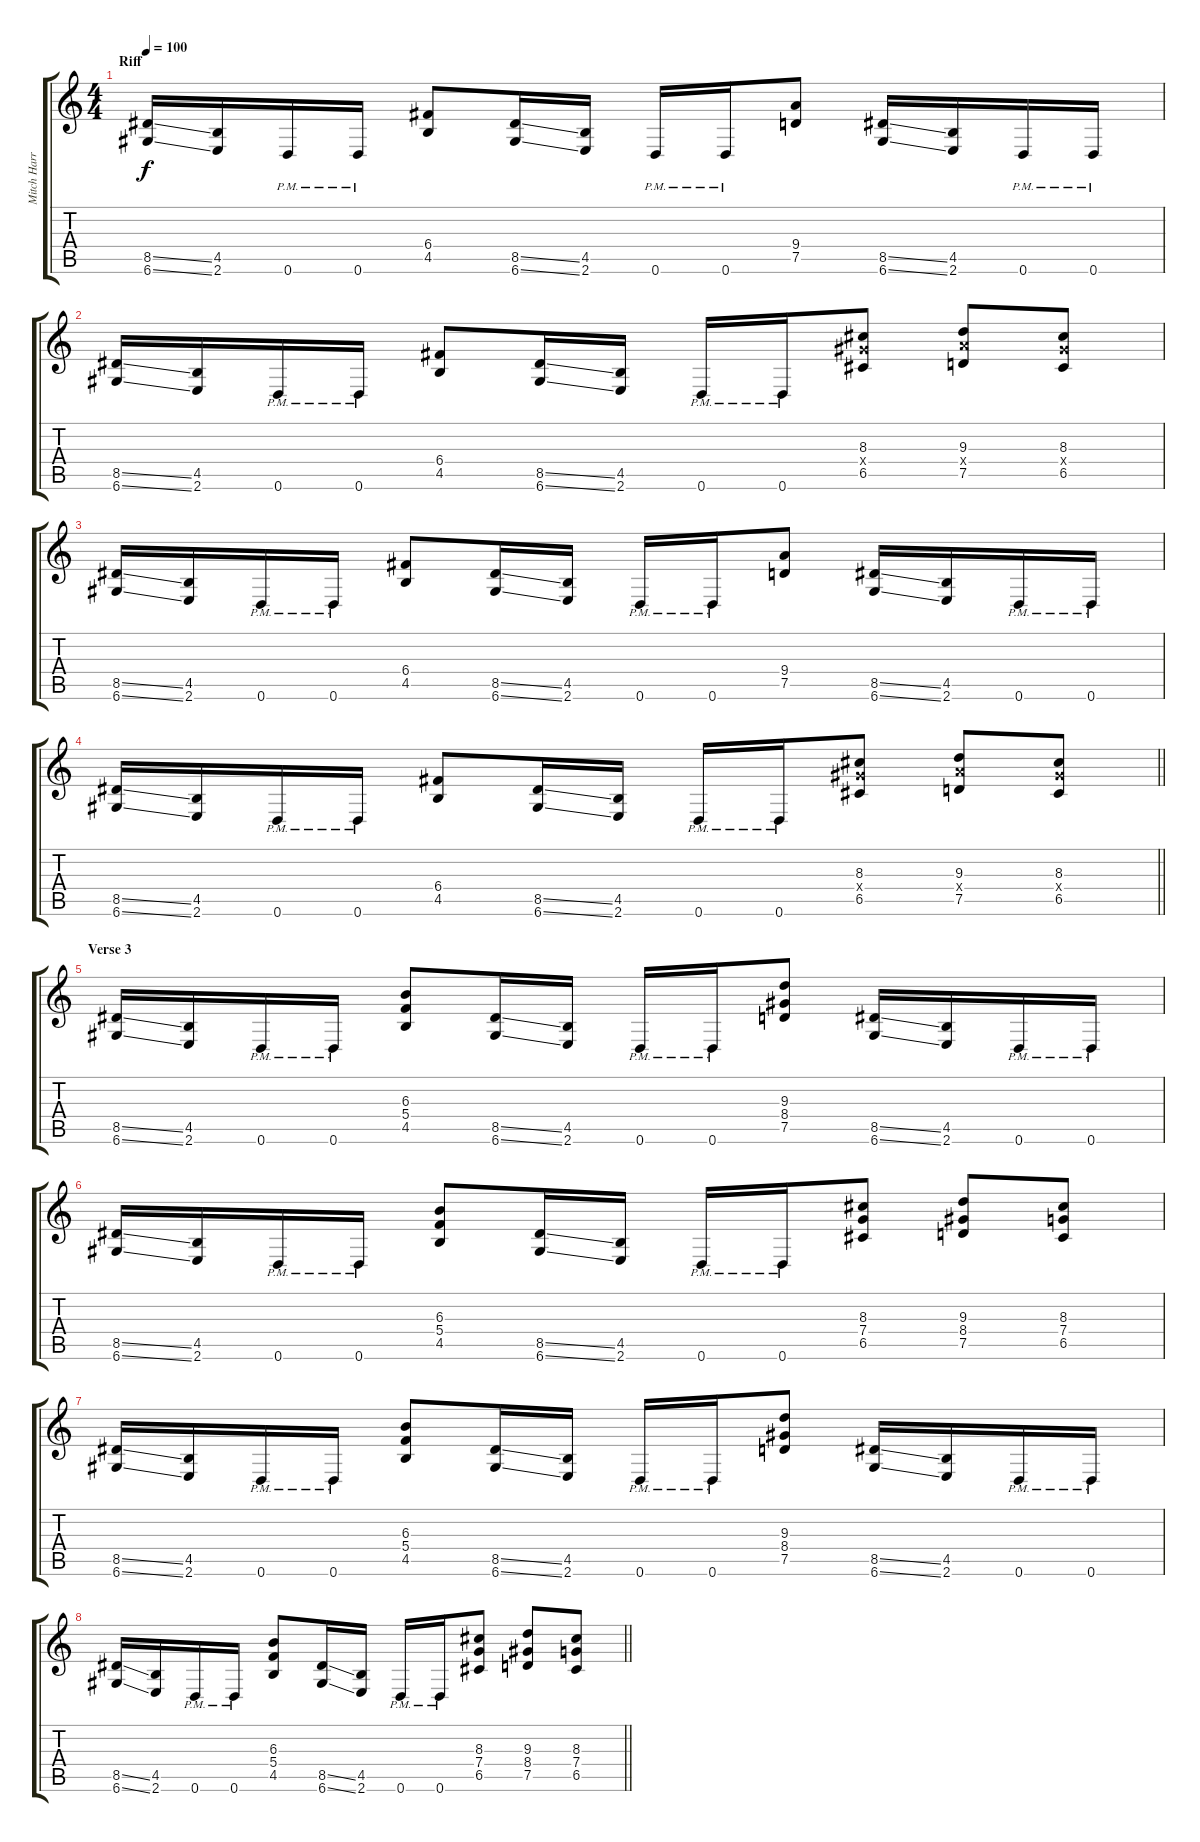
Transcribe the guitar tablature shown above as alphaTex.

\track ("Mitch Harris " "Mitch Harr") {instrument distortionguitar}
\staff {score tabs}
\tuning (D4 A3 F3 C3 G2 D2) {hide}
\ts (4 4)
\section ("" "Riff")
\tempo 100
\clef g2
\ks c
(8.5{ss} 6.6{ss}).16{dy f} (4.5 2.6).16 0.6{pm}.16 0.6{pm}.16 (6.4 4.5).8 (8.5{ss} 6.6{ss}).16 (4.5 2.6).16 0.6{pm}.16 0.6{pm}.16 (9.4 7.5).8 (8.5{ss} 6.6{ss}).16 (4.5 2.6).16 0.6{pm}.16 0.6{pm}.16 |
(8.5{ss} 6.6{ss}).16 (4.5 2.6).16 0.6{pm}.16 0.6{pm}.16 (6.4 4.5).8 (8.5{ss} 6.6{ss}).16 (4.5 2.6).16 0.6{pm}.16 0.6{pm}.16 (8.3 8.4{x} 6.5).8 (9.3 9.4{x} 7.5).8 (8.3 8.4{x} 6.5).8 |
(8.5{ss} 6.6{ss}).16 (4.5 2.6).16 0.6{pm}.16 0.6{pm}.16 (6.4 4.5).8 (8.5{ss} 6.6{ss}).16 (4.5 2.6).16 0.6{pm}.16 0.6{pm}.16 (9.4 7.5).8 (8.5{ss} 6.6{ss}).16 (4.5 2.6).16 0.6{pm}.16 0.6{pm}.16 |
\barLineRight lightlight
(8.5{ss} 6.6{ss}).16 (4.5 2.6).16 0.6{pm}.16 0.6{pm}.16 (6.4 4.5).8 (8.5{ss} 6.6{ss}).16 (4.5 2.6).16 0.6{pm}.16 0.6{pm}.16 (8.3 8.4{x} 6.5).8 (9.3 9.4{x} 7.5).8 (8.3 8.4{x} 6.5).8 |
\section ("" "Verse 3")
(8.5{ss} 6.6{ss}).16 (4.5 2.6).16 0.6{pm}.16 0.6{pm}.16 (6.3 5.4 4.5).8 (8.5{ss} 6.6{ss}).16 (4.5 2.6).16 0.6{pm}.16 0.6{pm}.16 (9.3 8.4 7.5).8 (8.5{ss} 6.6{ss}).16 (4.5 2.6).16 0.6{pm}.16 0.6{pm}.16 |
(8.5{ss} 6.6{ss}).16 (4.5 2.6).16 0.6{pm}.16 0.6{pm}.16 (6.3 5.4 4.5).8 (8.5{ss} 6.6{ss}).16 (4.5 2.6).16 0.6{pm}.16 0.6{pm}.16 (8.3 7.4 6.5).8 (9.3 8.4 7.5).8 (8.3 7.4 6.5).8 |
(8.5{ss} 6.6{ss}).16 (4.5 2.6).16 0.6{pm}.16 0.6{pm}.16 (6.3 5.4 4.5).8 (8.5{ss} 6.6{ss}).16 (4.5 2.6).16 0.6{pm}.16 0.6{pm}.16 (9.3 8.4 7.5).8 (8.5{ss} 6.6{ss}).16 (4.5 2.6).16 0.6{pm}.16 0.6{pm}.16 |
\barLineRight lightlight
(8.5{ss} 6.6{ss}).16 (4.5 2.6).16 0.6{pm}.16 0.6{pm}.16 (6.3 5.4 4.5).8 (8.5{ss} 6.6{ss}).16 (4.5 2.6).16 0.6{pm}.16 0.6{pm}.16 (8.3 7.4 6.5).8 (9.3 8.4 7.5).8 (8.3 7.4 6.5).8
